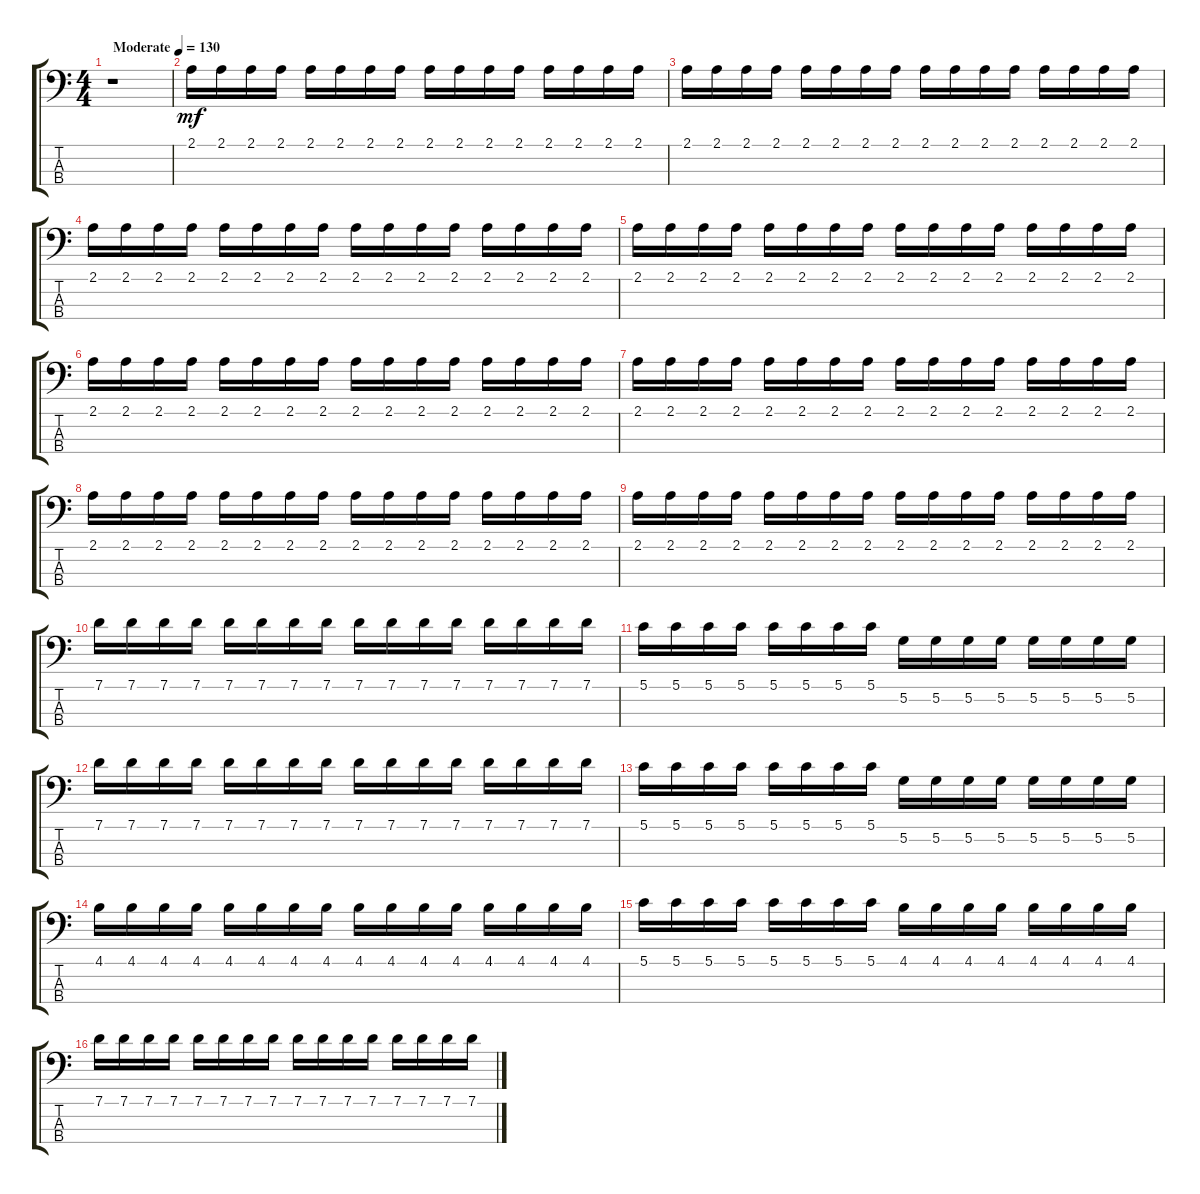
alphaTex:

\track "" {instrument synthbass1}
\staff {score tabs}
\tuning (G2 D2 A1 E1) {hide}
\ts (4 4)
\tempo (130 "Moderate")
\clef f4
\ks c
r.1{dy mf instrument synthbass1} |
2.1.16 2.1.16 2.1.16 2.1.16 2.1.16 2.1.16 2.1.16 2.1.16 2.1.16 2.1.16 2.1.16 2.1.16 2.1.16 2.1.16 2.1.16 2.1.16 |
2.1.16 2.1.16 2.1.16 2.1.16 2.1.16 2.1.16 2.1.16 2.1.16 2.1.16 2.1.16 2.1.16 2.1.16 2.1.16 2.1.16 2.1.16 2.1.16 |
2.1.16 2.1.16 2.1.16 2.1.16 2.1.16 2.1.16 2.1.16 2.1.16 2.1.16 2.1.16 2.1.16 2.1.16 2.1.16 2.1.16 2.1.16 2.1.16 |
2.1.16 2.1.16 2.1.16 2.1.16 2.1.16 2.1.16 2.1.16 2.1.16 2.1.16 2.1.16 2.1.16 2.1.16 2.1.16 2.1.16 2.1.16 2.1.16 |
2.1.16 2.1.16 2.1.16 2.1.16 2.1.16 2.1.16 2.1.16 2.1.16 2.1.16 2.1.16 2.1.16 2.1.16 2.1.16 2.1.16 2.1.16 2.1.16 |
2.1.16 2.1.16 2.1.16 2.1.16 2.1.16 2.1.16 2.1.16 2.1.16 2.1.16 2.1.16 2.1.16 2.1.16 2.1.16 2.1.16 2.1.16 2.1.16 |
2.1.16 2.1.16 2.1.16 2.1.16 2.1.16 2.1.16 2.1.16 2.1.16 2.1.16 2.1.16 2.1.16 2.1.16 2.1.16 2.1.16 2.1.16 2.1.16 |
2.1.16 2.1.16 2.1.16 2.1.16 2.1.16 2.1.16 2.1.16 2.1.16 2.1.16 2.1.16 2.1.16 2.1.16 2.1.16 2.1.16 2.1.16 2.1.16 |
7.1.16 7.1.16 7.1.16 7.1.16 7.1.16 7.1.16 7.1.16 7.1.16 7.1.16 7.1.16 7.1.16 7.1.16 7.1.16 7.1.16 7.1.16 7.1.16 |
5.1.16 5.1.16 5.1.16 5.1.16 5.1.16 5.1.16 5.1.16 5.1.16 5.2.16 5.2.16 5.2.16 5.2.16 5.2.16 5.2.16 5.2.16 5.2.16 |
7.1.16 7.1.16 7.1.16 7.1.16 7.1.16 7.1.16 7.1.16 7.1.16 7.1.16 7.1.16 7.1.16 7.1.16 7.1.16 7.1.16 7.1.16 7.1.16 |
5.1.16 5.1.16 5.1.16 5.1.16 5.1.16 5.1.16 5.1.16 5.1.16 5.2.16 5.2.16 5.2.16 5.2.16 5.2.16 5.2.16 5.2.16 5.2.16 |
4.1.16 4.1.16 4.1.16 4.1.16 4.1.16 4.1.16 4.1.16 4.1.16 4.1.16 4.1.16 4.1.16 4.1.16 4.1.16 4.1.16 4.1.16 4.1.16 |
5.1.16 5.1.16 5.1.16 5.1.16 5.1.16 5.1.16 5.1.16 5.1.16 4.1.16 4.1.16 4.1.16 4.1.16 4.1.16 4.1.16 4.1.16 4.1.16 |
7.1.16 7.1.16 7.1.16 7.1.16 7.1.16 7.1.16 7.1.16 7.1.16 7.1.16 7.1.16 7.1.16 7.1.16 7.1.16 7.1.16 7.1.16 7.1.16
